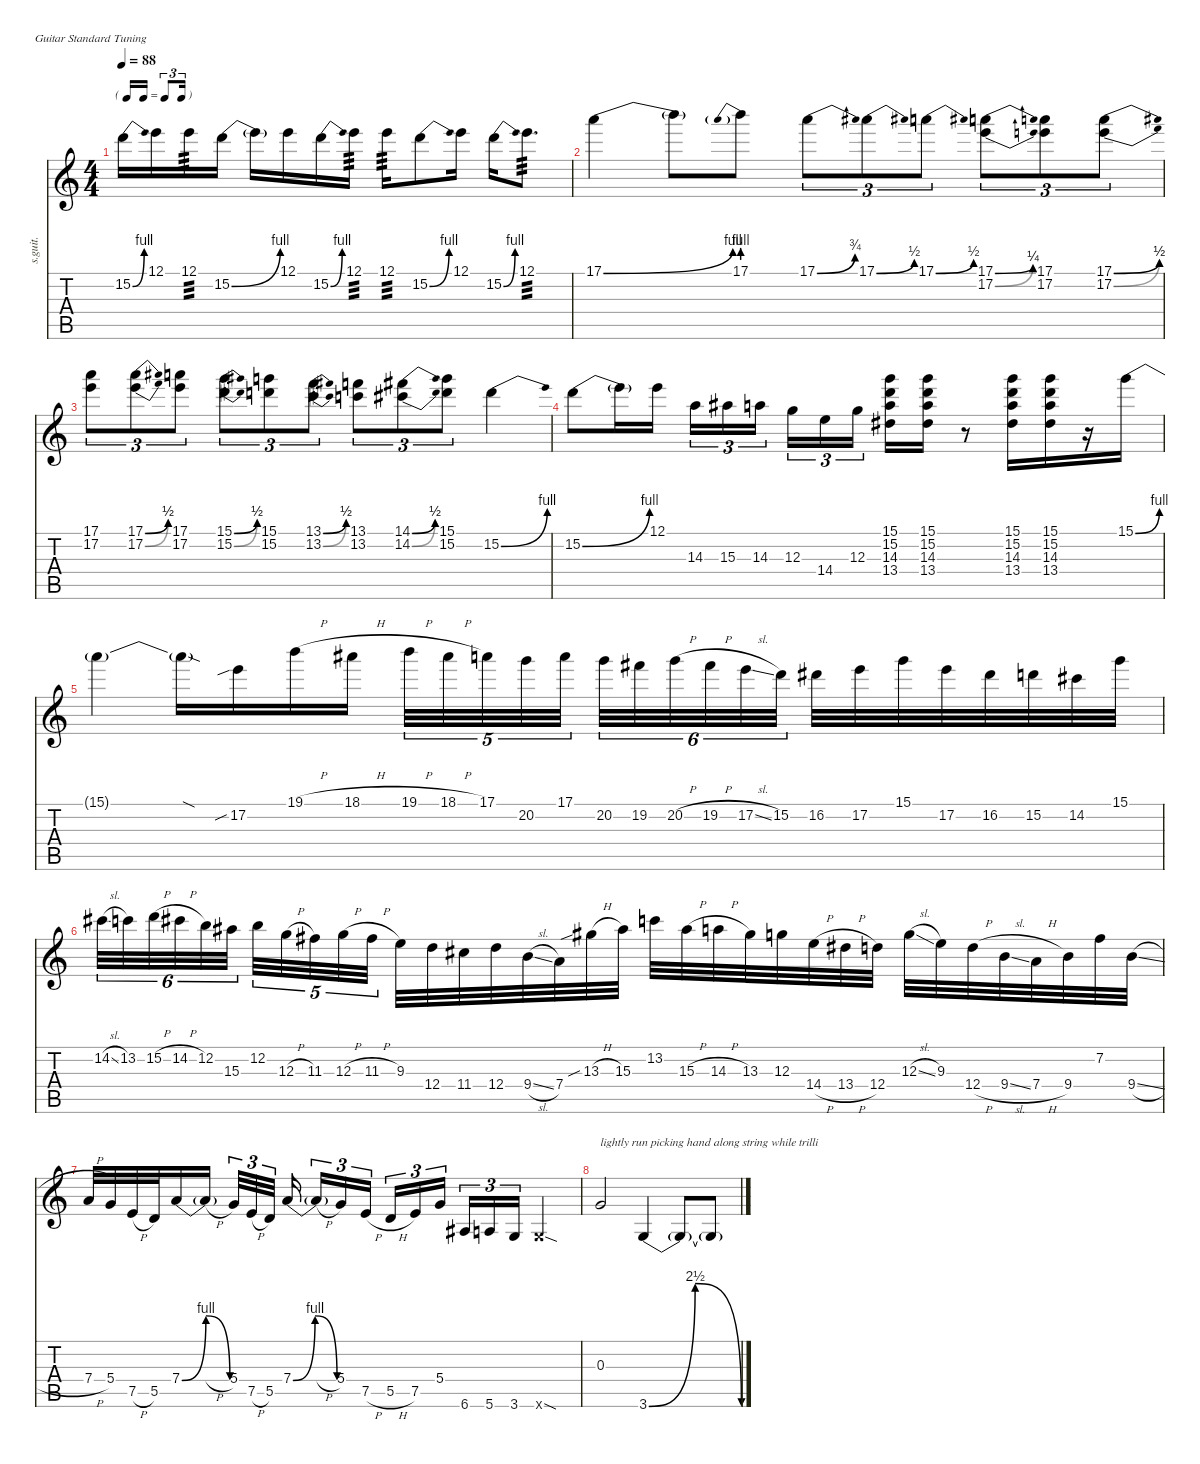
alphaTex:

\defaultSystemsLayout 4
\hideDynamics
\bracketExtendMode nobrackets
\track ("Track 1" "s.guit.") {instrument electricguitarjazz}
\staff {score tabs}
\tuning (E4 B3 G3 D3 A2 E2)
\ts (4 4)
\tf triplet16th
\tempo 88
\clef g2
\ks c
15.2{be (bend 0 0 15 4)}.16{lyrics (0 "") lyrics (1 "") lyrics (2 "") lyrics (3 "") lyrics (4 "") dy f} 12.1.16{lyrics (0 "") lyrics (1 "") lyrics (2 "") lyrics (3 "") lyrics (4 "")} 12.1.16{lyrics (0 "") lyrics (1 "") lyrics (2 "") lyrics (3 "") lyrics (4 "") tp 3} 15.2{be (bend 0 0 15 4)}.16{lyrics (0 "") lyrics (1 "") lyrics (2 "") lyrics (3 "") lyrics (4 "")} 15.2{t}.16{lyrics (0 "") lyrics (1 "") lyrics (2 "") lyrics (3 "") lyrics (4 "")} 12.1.16{lyrics (0 "") lyrics (1 "") lyrics (2 "") lyrics (3 "") lyrics (4 "")} 15.2{be (bend 0 0 15 4)}.16{lyrics (0 "") lyrics (1 "") lyrics (2 "") lyrics (3 "") lyrics (4 "")} 12.1.16{lyrics (0 "") lyrics (1 "") lyrics (2 "") lyrics (3 "") lyrics (4 "") tp 3} 12.1.16{lyrics (0 "") lyrics (1 "") lyrics (2 "") lyrics (3 "") lyrics (4 "") tp 3} 15.2{be (bend 0 0 15 4)}.8{lyrics (0 "") lyrics (1 "") lyrics (2 "") lyrics (3 "") lyrics (4 "")} 12.1.16{lyrics (0 "") lyrics (1 "") lyrics (2 "") lyrics (3 "") lyrics (4 "")} 15.2{be (bend 0 0 15 4)}.16{lyrics (0 "") lyrics (1 "") lyrics (2 "") lyrics (3 "") lyrics (4 "")} 12.1.8{d lyrics (0 "") lyrics (1 "") lyrics (2 "") lyrics (3 "") lyrics (4 "") tp 3} |
17.1{be (bend 0 0 15 4)}.4{lyrics (0 "") lyrics (1 "") lyrics (2 "") lyrics (3 "") lyrics (4 "")} 17.1{t}.8{lyrics (0 "") lyrics (1 "") lyrics (2 "") lyrics (3 "") lyrics (4 "")} 17.1{be (prebend 0 4 60 4)}.8{lyrics (0 "") lyrics (1 "") lyrics (2 "") lyrics (3 "") lyrics (4 "")} 17.1{be (bend 0 0 15 3)}.8{tu (3 2) lyrics (0 "") lyrics (1 "") lyrics (2 "") lyrics (3 "") lyrics (4 "")} 17.1{be (bend 0 0 15 2)}.8{tu (3 2) lyrics (0 "") lyrics (1 "") lyrics (2 "") lyrics (3 "") lyrics (4 "")} 17.1{be (bend 0 0 15 2)}.8{tu (3 2) lyrics (0 "") lyrics (1 "") lyrics (2 "") lyrics (3 "") lyrics (4 "")} (17.1{be (bend 0 0 15 1)} 17.2{be (bend 0 0 15 1)}).8{tu (3 2) lyrics (0 "") lyrics (1 "") lyrics (2 "") lyrics (3 "") lyrics (4 "")} (17.1 17.2).8{tu (3 2) lyrics (0 "") lyrics (1 "") lyrics (2 "") lyrics (3 "") lyrics (4 "")} (17.1{be (bend 0 0 15 2)} 17.2{be (bend 0 0 15 2)}).8{tu (3 2) lyrics (0 "") lyrics (1 "") lyrics (2 "") lyrics (3 "") lyrics (4 "")} |
(17.1 17.2).8{tu (3 2) lyrics (0 "") lyrics (1 "") lyrics (2 "") lyrics (3 "") lyrics (4 "")} (17.1{be (bend 0 0 15 2)} 17.2{be (bend 0 0 15 2)}).8{tu (3 2) lyrics (0 "") lyrics (1 "") lyrics (2 "") lyrics (3 "") lyrics (4 "")} (17.1 17.2).8{tu (3 2) lyrics (0 "") lyrics (1 "") lyrics (2 "") lyrics (3 "") lyrics (4 "")} (15.1{be (bend 0 0 15 2)} 15.2{be (bend 0 0 15 2)}).8{tu (3 2) lyrics (0 "") lyrics (1 "") lyrics (2 "") lyrics (3 "") lyrics (4 "")} (15.1 15.2).8{tu (3 2) lyrics (0 "") lyrics (1 "") lyrics (2 "") lyrics (3 "") lyrics (4 "")} (13.1{be (bend 0 0 15 2)} 13.2{be (bend 0 0 15 2)}).8{tu (3 2) lyrics (0 "") lyrics (1 "") lyrics (2 "") lyrics (3 "") lyrics (4 "")} (13.1 13.2).8{tu (3 2) lyrics (0 "") lyrics (1 "") lyrics (2 "") lyrics (3 "") lyrics (4 "")} (14.1{be (bend 0 0 15 2) acc #} 14.2{be (bend 0 0 15 2) acc #}).8{tu (3 2) lyrics (0 "") lyrics (1 "") lyrics (2 "") lyrics (3 "") lyrics (4 "")} (15.1 15.2).8{tu (3 2) lyrics (0 "") lyrics (1 "") lyrics (2 "") lyrics (3 "") lyrics (4 "")} 15.2{be (bend 0 0 15 4)}.4{lyrics (0 "") lyrics (1 "") lyrics (2 "") lyrics (3 "") lyrics (4 "")} |
15.2{be (bend 0 0 60 4)}.8{lyrics (0 "") lyrics (1 "") lyrics (2 "") lyrics (3 "") lyrics (4 "")} 15.2{t}.16{lyrics (0 "") lyrics (1 "") lyrics (2 "") lyrics (3 "") lyrics (4 "")} 12.1.16{lyrics (0 "") lyrics (1 "") lyrics (2 "") lyrics (3 "") lyrics (4 "")} 14.3.16{tu (3 2) lyrics (0 "") lyrics (1 "") lyrics (2 "") lyrics (3 "") lyrics (4 "")} 15.3{acc #}.16{tu (3 2) lyrics (0 "") lyrics (1 "") lyrics (2 "") lyrics (3 "") lyrics (4 "")} 14.3.16{tu (3 2) lyrics (0 "") lyrics (1 "") lyrics (2 "") lyrics (3 "") lyrics (4 "")} 12.3.16{tu (3 2) lyrics (0 "") lyrics (1 "") lyrics (2 "") lyrics (3 "") lyrics (4 "")} 14.4.16{tu (3 2) lyrics (0 "") lyrics (1 "") lyrics (2 "") lyrics (3 "") lyrics (4 "")} 12.3.16{tu (3 2) lyrics (0 "") lyrics (1 "") lyrics (2 "") lyrics (3 "") lyrics (4 "")} (15.1 15.2 14.3 13.4{acc #}).16{lyrics (0 "") lyrics (1 "") lyrics (2 "") lyrics (3 "") lyrics (4 "")} (15.1 15.2 14.3 13.4{acc #}).16{lyrics (0 "") lyrics (1 "") lyrics (2 "") lyrics (3 "") lyrics (4 "")} r.8 (15.1 15.2 14.3 13.4{acc #}).16{lyrics (0 "") lyrics (1 "") lyrics (2 "") lyrics (3 "") lyrics (4 "")} (15.1 15.2 14.3 13.4{acc #}).16{lyrics (0 "") lyrics (1 "") lyrics (2 "") lyrics (3 "") lyrics (4 "")} r.16 15.1{be (bend 0 0 6 4)}.16{lyrics (0 "") lyrics (1 "") lyrics (2 "") lyrics (3 "") lyrics (4 "")} |
15.1{t}.4{lyrics (0 "") lyrics (1 "") lyrics (2 "") lyrics (3 "") lyrics (4 "")} 15.1{sod t}.16{lyrics (0 "") lyrics (1 "") lyrics (2 "") lyrics (3 "") lyrics (4 "")} 17.2{sib}.16{lyrics (0 "") lyrics (1 "") lyrics (2 "") lyrics (3 "") lyrics (4 "")} 19.1{h}.16{lyrics (0 "") lyrics (1 "") lyrics (2 "") lyrics (3 "") lyrics (4 "")} 18.1{h acc #}.16{lyrics (0 "") lyrics (1 "") lyrics (2 "") lyrics (3 "") lyrics (4 "")} 19.1{h}.32{tu (5 4) lyrics (0 "") lyrics (1 "") lyrics (2 "") lyrics (3 "") lyrics (4 "")} 18.1{h acc #}.32{tu (5 4) lyrics (0 "") lyrics (1 "") lyrics (2 "") lyrics (3 "") lyrics (4 "")} 17.1.32{tu (5 4) lyrics (0 "") lyrics (1 "") lyrics (2 "") lyrics (3 "") lyrics (4 "")} 20.2.32{tu (5 4) lyrics (0 "") lyrics (1 "") lyrics (2 "") lyrics (3 "") lyrics (4 "")} 17.1.32{tu (5 4) lyrics (0 "") lyrics (1 "") lyrics (2 "") lyrics (3 "") lyrics (4 "")} 20.2.32{tu (6 4) lyrics (0 "") lyrics (1 "") lyrics (2 "") lyrics (3 "") lyrics (4 "")} 19.2{acc #}.32{tu (6 4) lyrics (0 "") lyrics (1 "") lyrics (2 "") lyrics (3 "") lyrics (4 "")} 20.2{h}.32{tu (6 4) lyrics (0 "") lyrics (1 "") lyrics (2 "") lyrics (3 "") lyrics (4 "")} 19.2{h acc #}.32{tu (6 4) lyrics (0 "") lyrics (1 "") lyrics (2 "") lyrics (3 "") lyrics (4 "")} 17.2{sl}.32{tu (6 4) lyrics (0 "") lyrics (1 "") lyrics (2 "") lyrics (3 "") lyrics (4 "")} 15.2.32{tu (6 4) lyrics (0 "") lyrics (1 "") lyrics (2 "") lyrics (3 "") lyrics (4 "")} 16.2{acc #}.32{lyrics (0 "") lyrics (1 "") lyrics (2 "") lyrics (3 "") lyrics (4 "")} 17.2.32{lyrics (0 "") lyrics (1 "") lyrics (2 "") lyrics (3 "") lyrics (4 "")} 15.1.32{lyrics (0 "") lyrics (1 "") lyrics (2 "") lyrics (3 "") lyrics (4 "")} 17.2.32{lyrics (0 "") lyrics (1 "") lyrics (2 "") lyrics (3 "") lyrics (4 "")} 16.2{acc #}.32{lyrics (0 "") lyrics (1 "") lyrics (2 "") lyrics (3 "") lyrics (4 "")} 15.2.32{lyrics (0 "") lyrics (1 "") lyrics (2 "") lyrics (3 "") lyrics (4 "")} 14.2{acc #}.32{lyrics (0 "") lyrics (1 "") lyrics (2 "") lyrics (3 "") lyrics (4 "")} 15.1.32{lyrics (0 "") lyrics (1 "") lyrics (2 "") lyrics (3 "") lyrics (4 "")} |
14.2{sl acc #}.32{tu (6 4) lyrics (0 "") lyrics (1 "") lyrics (2 "") lyrics (3 "") lyrics (4 "")} 13.2.32{tu (6 4) lyrics (0 "") lyrics (1 "") lyrics (2 "") lyrics (3 "") lyrics (4 "")} 15.2{h}.32{tu (6 4) lyrics (0 "") lyrics (1 "") lyrics (2 "") lyrics (3 "") lyrics (4 "")} 14.2{h acc #}.32{tu (6 4) lyrics (0 "") lyrics (1 "") lyrics (2 "") lyrics (3 "") lyrics (4 "")} 12.2.32{tu (6 4) lyrics (0 "") lyrics (1 "") lyrics (2 "") lyrics (3 "") lyrics (4 "")} 15.3{acc #}.32{tu (6 4) lyrics (0 "") lyrics (1 "") lyrics (2 "") lyrics (3 "") lyrics (4 "")} 12.2.32{tu (5 4) lyrics (0 "") lyrics (1 "") lyrics (2 "") lyrics (3 "") lyrics (4 "")} 12.3{h}.32{tu (5 4) lyrics (0 "") lyrics (1 "") lyrics (2 "") lyrics (3 "") lyrics (4 "")} 11.3{acc #}.32{tu (5 4) lyrics (0 "") lyrics (1 "") lyrics (2 "") lyrics (3 "") lyrics (4 "")} 12.3{h}.32{tu (5 4) lyrics (0 "") lyrics (1 "") lyrics (2 "") lyrics (3 "") lyrics (4 "")} 11.3{h acc #}.32{tu (5 4) lyrics (0 "") lyrics (1 "") lyrics (2 "") lyrics (3 "") lyrics (4 "")} 9.3.32{lyrics (0 "") lyrics (1 "") lyrics (2 "") lyrics (3 "") lyrics (4 "")} 12.4.32{lyrics (0 "") lyrics (1 "") lyrics (2 "") lyrics (3 "") lyrics (4 "")} 11.4{acc #}.32{lyrics (0 "") lyrics (1 "") lyrics (2 "") lyrics (3 "") lyrics (4 "")} 12.4.32{lyrics (0 "") lyrics (1 "") lyrics (2 "") lyrics (3 "") lyrics (4 "")} 9.4{sl}.32{lyrics (0 "") lyrics (1 "") lyrics (2 "") lyrics (3 "") lyrics (4 "")} 7.4.32{lyrics (0 "") lyrics (1 "") lyrics (2 "") lyrics (3 "") lyrics (4 "")} 13.3{sib h acc #}.32{lyrics (0 "") lyrics (1 "") lyrics (2 "") lyrics (3 "") lyrics (4 "")} 15.3{acc #}.32{lyrics (0 "") lyrics (1 "") lyrics (2 "") lyrics (3 "") lyrics (4 "")} 13.2.32{lyrics (0 "") lyrics (1 "") lyrics (2 "") lyrics (3 "") lyrics (4 "")} 15.3{h acc #}.32{lyrics (0 "") lyrics (1 "") lyrics (2 "") lyrics (3 "") lyrics (4 "")} 14.3{h}.32{lyrics (0 "") lyrics (1 "") lyrics (2 "") lyrics (3 "") lyrics (4 "")} 13.3{acc #}.32{lyrics (0 "") lyrics (1 "") lyrics (2 "") lyrics (3 "") lyrics (4 "")} 12.3.32{lyrics (0 "") lyrics (1 "") lyrics (2 "") lyrics (3 "") lyrics (4 "")} 14.4{h}.32{lyrics (0 "") lyrics (1 "") lyrics (2 "") lyrics (3 "") lyrics (4 "")} 13.4{h acc #}.32{lyrics (0 "") lyrics (1 "") lyrics (2 "") lyrics (3 "") lyrics (4 "")} 12.4.32{lyrics (0 "") lyrics (1 "") lyrics (2 "") lyrics (3 "") lyrics (4 "")} 12.3{sl}.32{lyrics (0 "") lyrics (1 "") lyrics (2 "") lyrics (3 "") lyrics (4 "")} 9.3.32{lyrics (0 "") lyrics (1 "") lyrics (2 "") lyrics (3 "") lyrics (4 "")} 12.4{h}.32{lyrics (0 "") lyrics (1 "") lyrics (2 "") lyrics (3 "") lyrics (4 "")} 9.4{sl}.32{lyrics (0 "") lyrics (1 "") lyrics (2 "") lyrics (3 "") lyrics (4 "")} 7.4{h}.32{lyrics (0 "") lyrics (1 "") lyrics (2 "") lyrics (3 "") lyrics (4 "")} 9.4.32{lyrics (0 "") lyrics (1 "") lyrics (2 "") lyrics (3 "") lyrics (4 "")} 7.2{acc #}.32{lyrics (0 "") lyrics (1 "") lyrics (2 "") lyrics (3 "") lyrics (4 "")} 9.4{sl}.32{lyrics (0 "") lyrics (1 "") lyrics (2 "") lyrics (3 "") lyrics (4 "")} |
7.4{h}.32{lyrics (0 "") lyrics (1 "") lyrics (2 "") lyrics (3 "") lyrics (4 "")} 5.4.32{lyrics (0 "") lyrics (1 "") lyrics (2 "") lyrics (3 "") lyrics (4 "")} 7.5{h}.32{lyrics (0 "") lyrics (1 "") lyrics (2 "") lyrics (3 "") lyrics (4 "")} 5.5.32{lyrics (0 "") lyrics (1 "") lyrics (2 "") lyrics (3 "") lyrics (4 "")} 7.4{be (bendrelease 0 0 10.2 4 19.8 4 30 0)}.16{lyrics (0 "") lyrics (1 "") lyrics (2 "") lyrics (3 "") lyrics (4 "")} 7.4{h t}.16{lyrics (0 "") lyrics (1 "") lyrics (2 "") lyrics (3 "") lyrics (4 "")} 5.4.32{tu (3 2) lyrics (0 "") lyrics (1 "") lyrics (2 "") lyrics (3 "") lyrics (4 "")} 7.5{h}.32{tu (3 2) lyrics (0 "") lyrics (1 "") lyrics (2 "") lyrics (3 "") lyrics (4 "")} 5.5.32{tu (3 2) lyrics (0 "") lyrics (1 "") lyrics (2 "") lyrics (3 "") lyrics (4 "")} 7.4{be (bendrelease 0 0 10.2 4 19.8 4 30 0)}.16{lyrics (0 "") lyrics (1 "") lyrics (2 "") lyrics (3 "") lyrics (4 "")} 7.4{h t}.16{tu (3 2) lyrics (0 "") lyrics (1 "") lyrics (2 "") lyrics (3 "") lyrics (4 "")} 5.4.16{tu (3 2) lyrics (0 "") lyrics (1 "") lyrics (2 "") lyrics (3 "") lyrics (4 "")} 7.5{h}.16{tu (3 2) lyrics (0 "") lyrics (1 "") lyrics (2 "") lyrics (3 "") lyrics (4 "")} 5.5{h}.16{tu (3 2) lyrics (0 "") lyrics (1 "") lyrics (2 "") lyrics (3 "") lyrics (4 "")} 7.5.16{tu (3 2) lyrics (0 "") lyrics (1 "") lyrics (2 "") lyrics (3 "") lyrics (4 "")} 5.4.16{tu (3 2) lyrics (0 "") lyrics (1 "") lyrics (2 "") lyrics (3 "") lyrics (4 "")} 6.6{acc #}.16{tu (3 2) lyrics (0 "") lyrics (1 "") lyrics (2 "") lyrics (3 "") lyrics (4 "")} 5.6.16{tu (3 2) lyrics (0 "") lyrics (1 "") lyrics (2 "") lyrics (3 "") lyrics (4 "")} 3.6.16{tu (3 2) lyrics (0 "") lyrics (1 "") lyrics (2 "") lyrics (3 "") lyrics (4 "")} 3.6{sod x}.4{lyrics (0 "") lyrics (1 "") lyrics (2 "") lyrics (3 "") lyrics (4 "")} |
0.3.2{txt "lightly run picking hand along string while trilli" lyrics (0 "") lyrics (1 "") lyrics (2 "") lyrics (3 "") lyrics (4 "")} 3.6{be (bendrelease 0 0 10.2 10 19.8 10 30 0)}.4{lyrics (0 "") lyrics (1 "") lyrics (2 "") lyrics (3 "") lyrics (4 "")} 3.6{t}.8{lyrics (0 "") lyrics (1 "") lyrics (2 "") lyrics (3 "") lyrics (4 "")} 3.6{sl t}.8{lyrics (0 "") lyrics (1 "") lyrics (2 "") lyrics (3 "") lyrics (4 "")}
